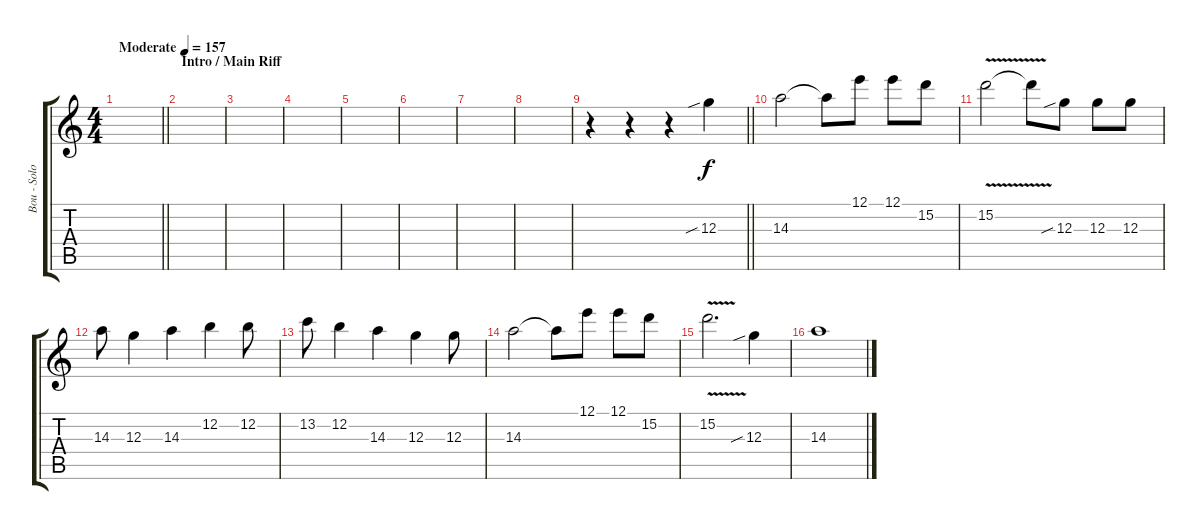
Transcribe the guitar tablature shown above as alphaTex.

\track ("Bou - Solo Guitar" "Bou - Solo") {instrument distortionguitar}
\staff {score tabs}
\tuning (E4 B3 G3 D3 A2 E2) {hide}
\ts (4 4)
\tempo (157 "Moderate")
\clef g2
\barLineRight lightlight
\ks c
|
\section ("" "Intro / Main Riff")
|
|
|
|
|
|
|
\barLineRight lightlight
r.4 r.4 r.4 12.3{sib}.4 |
\section ("" "")
14.3.2 14.3{t}.8 12.1.8 12.1.8 15.2.8 |
15.2{v}.2 15.2{t}.8 12.3{sib}.8 12.3.8 12.3.8 |
14.3.8 12.3.4 14.3.4 12.2.4 12.2.8 |
13.2.8 12.2.4 14.3.4 12.3.4 12.3.8 |
14.3.2 14.3{t}.8 12.1.8 12.1.8 15.2.8 |
15.2{v}.2{d} 12.3{sib}.4 |
14.3.1
